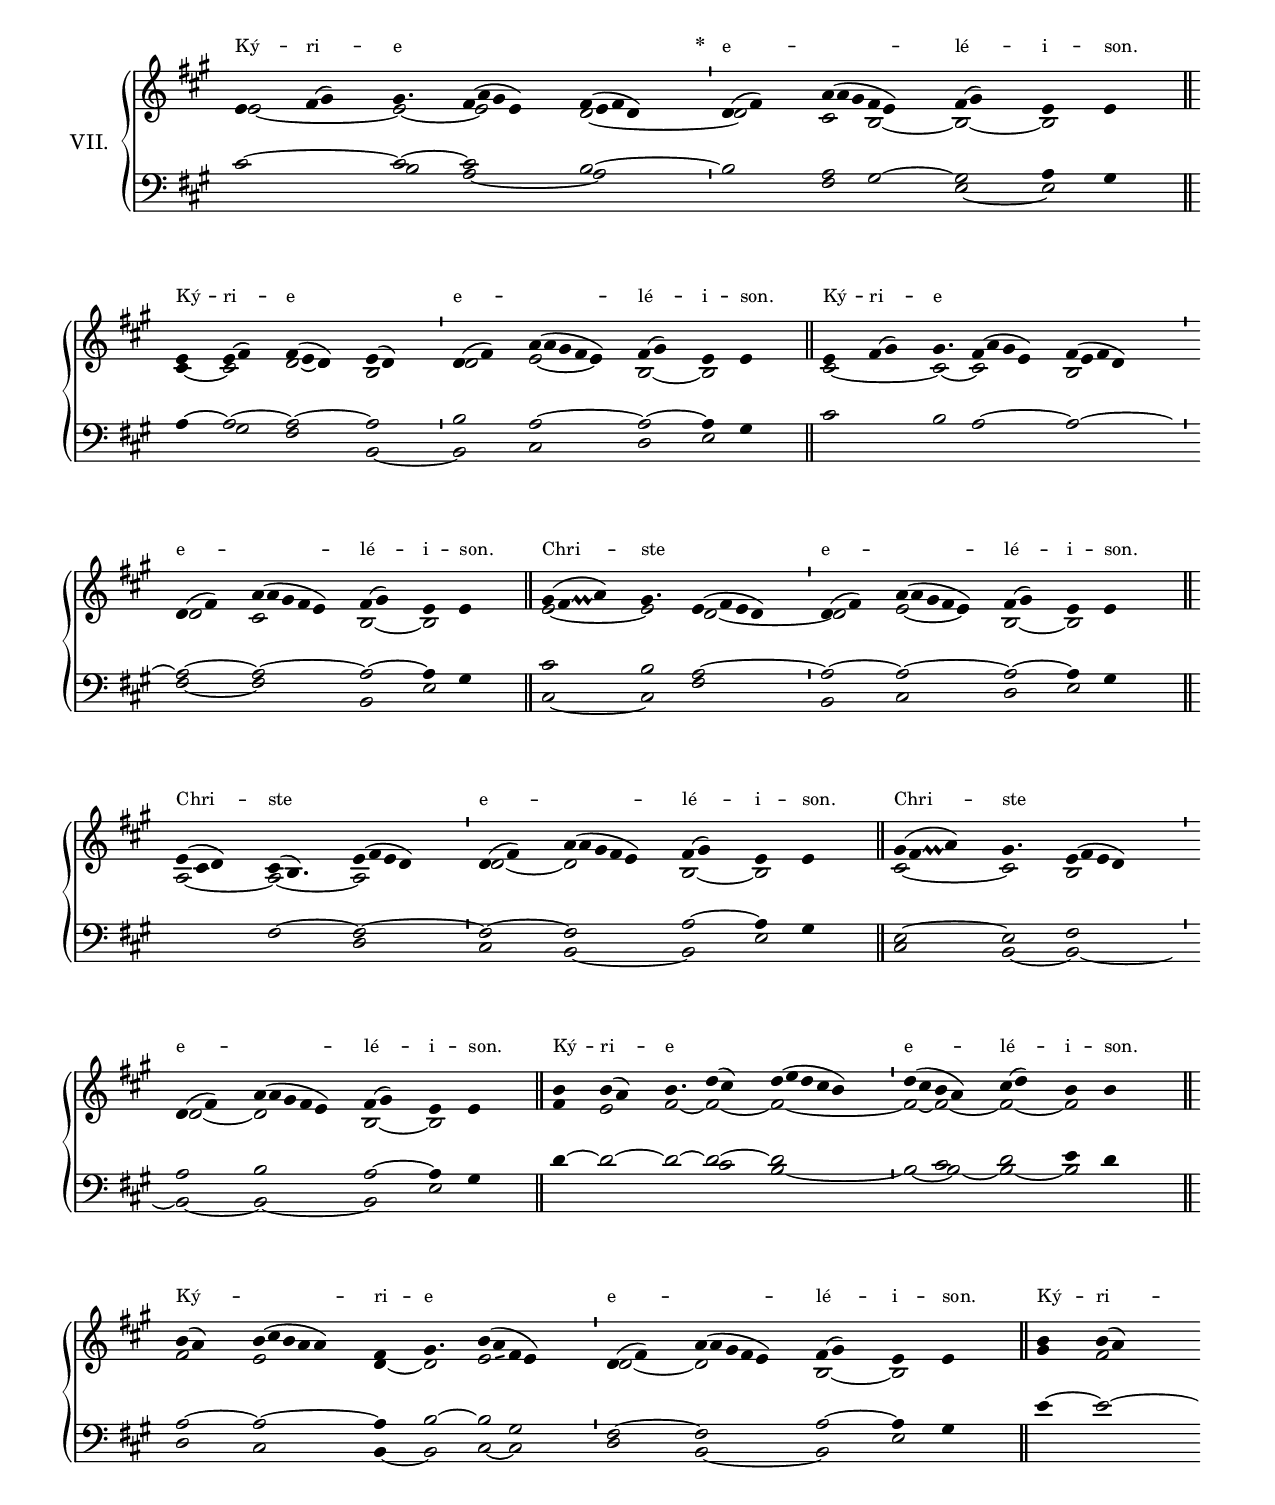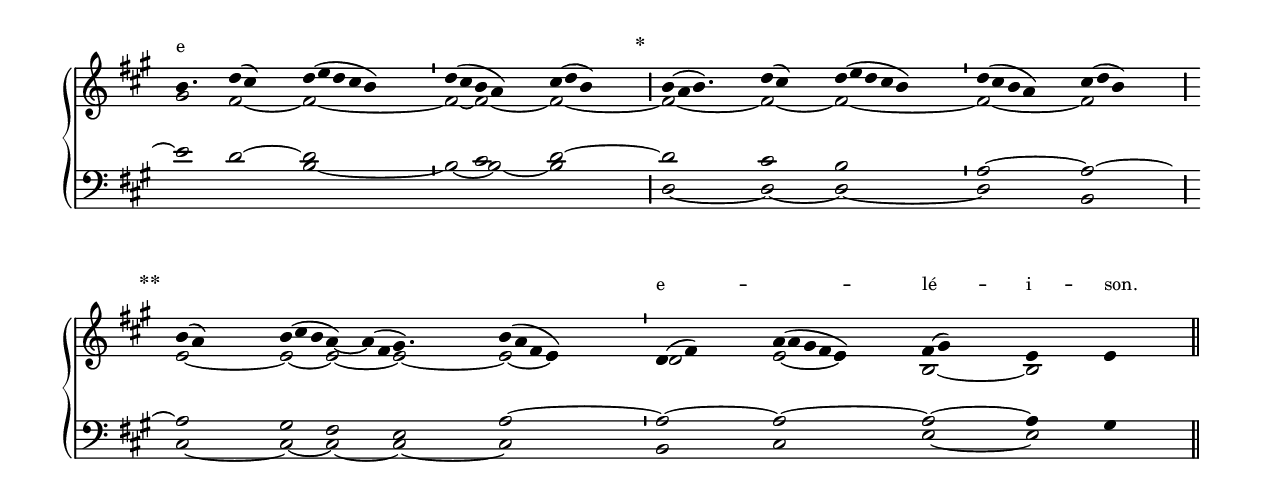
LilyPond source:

\version "2.18"
\include "gregorian.ly"
\include "noh2.ily"

%Page reference: page v.35
%(volume.page)

%Proofed 3/14

global = {
 \key e \mixolydian
 \cadenzaOn 
 \override Glissando #'thickness = #2.0
}

chantText = \lyricmode {
Ký -- ri -- e _ _ 
\set stanza = " * " e -- _ lé -- i -- son. 
Ký -- ri -- e _ e -- _ lé -- i -- son. 
Ký -- ri -- e _ _ e -- _ lé -- i -- son. 
Chri -- ste _ e -- _ lé -- i -- son. 
Chri -- ste _ e -- _ lé -- i -- son. 
Chri -- ste _ e -- _ lé -- i -- son. 
Ký -- ri -- e _ _ e -- lé -- i -- son. 
Ký -- _ ri -- e _ e -- _ lé -- i -- son. 
Ký -- ri -- e _ _ _ _ 
\set stanza = " * " 
_ _ _ _ _ 
\set stanza = " ** "  
_ _ _ e -- _ lé -- i -- son. }

chantMusic = {
\tieDown   e'4 fis'4 ( gis'4) gis'4. fis'4 ( a'4 gis'4 e'4) fis'4 ( e'4 fis'4 d'4) \divisioMinima
 d'4 ( fis'4) a'4 ( a'4 gis'4 fis'4 e'4) fis'4 ( gis'4) e'4 e'4 \finalis
 \forceBreak
 e'4 e'4 ( fis'4) fis'4 ( e'4 d'4) e'4 ( d'4) \divisioMinima
 d'4 ( fis'4) a'4 ( a'4 gis'4 fis'4 e'4) fis'4 ( gis'4) e'4 e'4 \finalis
 e'4 fis'4 ( gis'4) gis'4. fis'4 ( a'4 gis'4 e'4) fis'4 ( e'4 fis'4 d'4) \divisioMinima
 \forceBreak
 d'4 ( fis'4) a'4 ( a'4 gis'4 fis'4 e'4) fis'4 ( gis'4) e'4 e'4 \finalis
 gis'4 ( fis'4 \quil gis' a'4) gis'4. e'4 ( fis'4 e'4 d'4) \divisioMinima
 d'4 ( fis'4) a'4 ( a'4 gis'4 fis'4 e'4) fis'4 ( gis'4) e'4 e'4 \finalis
 \forceBreak
 e'4 ( cis'4 d'4) cis'4 ( b4.) e'4 ( fis'4 e'4 d'4) \divisioMinima
 d'4 ( fis'4) a'4 ( a'4 gis'4 fis'4 e'4) fis'4 ( gis'4) e'4 e'4 \finalis
 gis'4 ( fis'4 \quil gis' a'4) gis'4. e'4 ( fis'4 e'4 d'4) \divisioMinima
 \forceBreak
 d'4 ( fis'4) a'4 ( a'4 gis'4 fis'4 e'4) fis'4 ( gis'4) e'4 e'4 \finalis
 b'4 b'4 ( a'4) b'4. d''4 ( cis''4) d''4 ( e''4 d''4 cis''4 b'4) \divisioMinima
 d''4 ( cis''4 b'4 a'4) cis''4 ( d''4) b'4 b'4 \finalis
 \forceBreak
 b'4 ( a'4) b'4 ( cis''4 b'4 a'4 a'4) fis'4 gis'4. b'4 ( a'4 fis'4 e'4) \divisioMinima
 d'4 ( fis'4) a'4 ( a'4 gis'4 fis'4 e'4) fis'4 ( gis'4) e'4 e'4 \finalis
 b'4 b'4 ( a'4) \forceBreak
 b'4. d''4 ( cis''4) d''4 ( e''4 d''4 cis''4 b'4) \divisioMinima
 d''4 ( cis''4 b'4 a'4) cis''4 ( d''4 b'4) \divisioMaior
 b'4 ( a'4 b'4.) d''4 ( cis''4) d''4 ( e''4 d''4 cis''4 b'4) \divisioMinima
 d''4 ( cis''4 b'4 a'4) cis''4 ( d''4 b'4) \divisioMaior
 \forceBreak
 b'4 ( a'4) b'4 ( cis''4 b'4 a'4) ~ a'4 ( fis'4 gis'4.) b'4 ( a'4 fis'4 e'4) \divisioMinima
 d'4 ( fis'4) a'4 ( a'4 gis'4 fis'4 e'4) fis'4 ( gis'4) e'4 e'4 \finalis

}

altoMusic = {
e'2*3/2 ~ e'2*3/4 ~ e'2*4/2 d'2*4/2 ~ \divisioMinima
d'2 cis'2*3/2 b2 ~ b2 ~ b2 \finalis
cis'4 ~ cis'2 d'2~ d'4 b2 \divisioMinima
d'2 e'2*4/2 ~ e'4 b2 ~ b2 \finalis
cis'2*3/2 ~ cis'2*3/4 ~ cis'2*4/2 b2*4/2 \divisioMinima
d'2 cis '2*5/2 b2 ~ b2 \finalis
e'2*4/2 ~ e'2*3/4 d'2*4/2 ~ \divisioMinima
d'2 e'2*4/2 ~ e'4 b2 ~ b2 \finalis
a2*3/2 ~ a2*5/4 ~ a2*4/2 \divisioMinima
d'2 ~ d'2*5/2 b2 ~ b2 \finalis
cis'2*4/2 ~ cis'2*3/4 b2*4/2 \divisioMinima
d'2 ~ d'2*5/2 b2 ~ b2 \finalis
fis'4 e'2 fis'2*3/4 ~ fis'2 ~ fis'2*5/2 ~ \divisioMinima
fis'2 ~ fis'2 ~ fis'2 ~ fis'2 \finalis
fis'2 e'2*5/2 d'4 ~ d'2*3/4 e'2 -\tweak Glissando.Y-offset #-0.8 \glissando fis'4 e'4 \divisioMinima
d'2 ~ d'2*5/2 b2 ~ b2 \finalis
gis'4 fis'2 gis'2*3/4 fis'2 ~ fis'2*5/2 ~ \divisioMinima
fis'2 ~ fis'2 ~ fis'2*3/2 ~ \divisioMaior
fis'2*7/4 ~ fis'2 ~ fis'2*5/2 ~ \divisioMinima
fis'2*4/2 ~ fis'2*3/2 \divisioMaior
e'2 ~ e'2*3/2 ~ e'2*3/2 ~ e'2*3/4 ~ e'2*3/2 ~ e'4 \divisioMinima
d'2 e'2*4/2 ~ e'4 b2 ~ b2 \finalis
}

tenorMusic = {
cis'2*3/2 ~ cis'2*3/4 ~ cis'2*4/2 b2*4/2 ~ \divisioMinima
b2 a2*3/2 gis2 ~ gis2 a4 gis4 \finalis
a4 ~ a2 ~ a2*3/2 ~ a2 \divisioMinima
b2 a2*5/2 ~ a2 ~ a4 gis4 \finalis
cis'2*3/2 b2*3/4 a2*4/2 ~ a2*4/2 ~ \divisioMinima
a2 ~ a2*5/2 ~ a2 ~ a4 gis4 \finalis
cis'2*4/2 b2*3/4 a2*4/2 ~ \divisioMinima
a2 ~ a2*5/2 ~ a2 ~ a4 gis4 \finalis
r2*3/2 fis2*5/4 ~ fis2*4/2 ~ \divisioMinima
fis2 ~ fis2*5/2 a2 ~ a4 gis4 \finalis
e2*4/2 ~ e2*3/4 fis2*4/2 \divisioMinima
a2 b2*5/2 a2 ~ a4 gis4 \finalis
d'4 ~ d'2 ~ d'2*3/4 ~ d'2 ~ d'2*5/2 \divisioMinima
r2 cis'2 d'2 e'4 d'4 \finalis
a2 ~ a2*5/2 ~ a4 b2*3/4 ~ b2 gis2 \divisioMinima
fis2 ~ fis2*5/2 a2 ~ a4 gis4 \finalis
e'4 ~ e'2 ~ e'2*3/4 d'2 ~ d'2*5/2 \divisioMinima
r2 cis'2 d'2*3/2 ~ \divisioMaior
d'2*7/4 cis'2 b2*5/2 \divisioMinima
a2*4/2 ~ a2*3/2 ~ \divisioMaior
a2 gis2*3/2 fis2*3/2 e2*3/4 a2*4/2 ~ \divisioMinima
a2 ~ a2*5/2 ~ a2 ~ a4 gis4 \finalis
}

bassMusic = {
r2*3/2 b2*3/4 a2*4/2 ~ a2*4/2 \divisioMinima
r2 fis2*3/2 r2 e2 ~ e2 \finalis
r4 gis2 fis2*3/2 b,2 ~ \divisioMinima
b,2 cis2*5/2 d2 e2 \finalis
s2*25/4 \divisioMinima
fis2 ~ fis2*5/2 b,2 e2 \finalis
cis2*4/2 ~ cis2*3/4 fis2*4/2 \divisioMinima
b,2 cis2*5/2 d2 e2 \finalis
r2*3/2 r2*5/4 d2*4/2 \divisioMinima
cis2 b,2*5/2 ~ b,2 e2 \finalis
cis2*4/2 b,2*3/4 ~ b,2*4/2 ~ \divisioMinima
b,2 ~ b,2*5/2 ~ b,2 e2 \finalis
r2*9/4 cis'2 b2*5/2 ~ \divisioMinima
b2 ~ b2 ~ b2 ~ b2 \finalis
d2 cis2*5/2 b,4 ~ b,2*3/4 cis2 ~ cis2 \divisioMinima
d2 b,2*5/2 ~ b,2 e2 \finalis
s2*13/4 b2*5/2 ~ \divisioMinima
b2 ~ b2 ~ b2*3/2 \divisioMaior
d2*7/4 ~ d2 ~ d2*5/2 ~ \divisioMinima
d2*4/2 b,2*3/2 \divisioMaior
cis2 ~ cis2*3/2 ~ cis2*3/2 ~ cis2*3/4 ~ cis2*4/2 \divisioMinima
b,2 cis2*5/2 e2 ~ e2 \finalis
}

voiceLines = {
\voiceLineStyle


}

\score{
  <<
    \new Lyrics
    \new GrandStaff <<
      \set GrandStaff.autoBeaming = ##f
      \set GrandStaff.instrumentName = \markup \center-column {
        "VII."
      }
      \new Staff = up <<
        \new Voice = "chant" {
          \voiceOne \global \chantMusic
        }
        \new Voice {
          \voiceTwo \global \altoMusic
        }
      >>

      \new Staff = down <<
        \clef bass
        \new Voice {
          \voiceOne \global \tenorMusic
        }
        \new Voice {
          \voiceTwo \global \bassMusic
        }
	\new Voice {
        \voiceThree \global \voiceLines
        }
      >>
    >>
    \context Lyrics {
      \lyricsto chant {
      \chantText
    }
    }
  >>
  \layout{
  }
  
}
